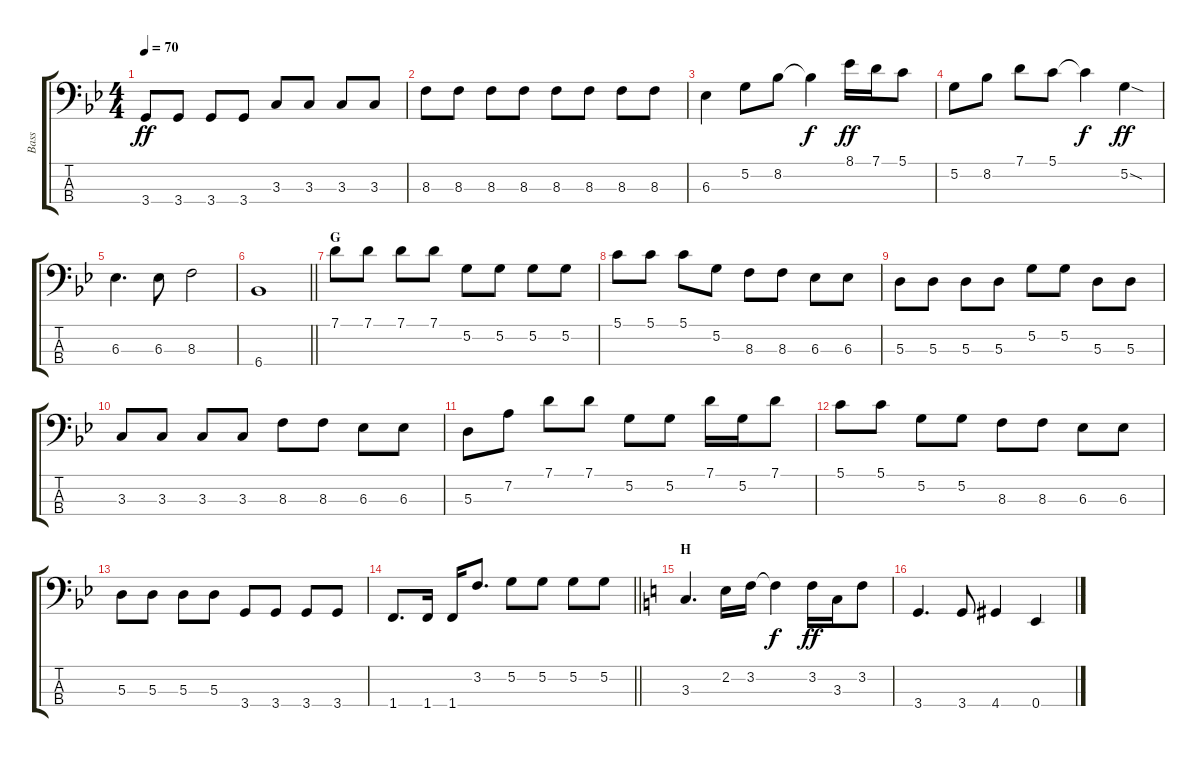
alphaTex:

\track ("Bass" "Bass") {instrument electricbasspick}
\staff {score tabs}
\tuning (G2 D2 A1 E1) {hide}
\ts (4 4)
\tempo 70
\clef f4
\ks bb
3.4.8{dy ff} 3.4.8 3.4.8 3.4.8 3.3.8 3.3.8 3.3.8 3.3.8 |
8.3.8 8.3.8 8.3.8 8.3.8 8.3.8 8.3.8 8.3.8 8.3.8 |
6.3.4 5.2.8 8.2.8 8.2{t}.4{dy f} 8.1.16{dy ff} 7.1.16 5.1.8 |
5.2.8 8.2.8 7.1.8 5.1.8 5.1{t}.4{dy f} 5.2{sod}.4{dy ff} |
6.3.4{d} 6.3.8 8.3.2 |
\barLineRight lightlight
6.4.1 |
\section ("" "G")
7.1.8 7.1.8 7.1.8 7.1.8 5.2.8 5.2.8 5.2.8 5.2.8 |
5.1.8 5.1.8 5.1.8 5.2.8 8.3.8 8.3.8 6.3.8 6.3.8 |
5.3.8 5.3.8 5.3.8 5.3.8 5.2.8 5.2.8 5.3.8 5.3.8 |
3.3.8 3.3.8 3.3.8 3.3.8 8.3.8 8.3.8 6.3.8 6.3.8 |
5.3.8 7.2.8 7.1.8 7.1.8 5.2.8 5.2.8 7.1.16 5.2.16 7.1.8 |
5.1.8 5.1.8 5.2.8 5.2.8 8.3.8 8.3.8 6.3.8 6.3.8 |
5.3.8 5.3.8 5.3.8 5.3.8 3.4.8 3.4.8 3.4.8 3.4.8 |
\barLineRight lightlight
1.4.8{d} 1.4.16 1.4.16 3.2.8{d} 5.2.8 5.2.8 5.2.8 5.2.8 |
\section ("" "H")
\ks c
3.3.4{d} 2.2.16 3.2.16 3.2{t}.4{dy f} 3.2.16{dy ff} 3.3.16 3.2.8 |
3.4.4{d} 3.4.8 4.4.4 0.4.4
